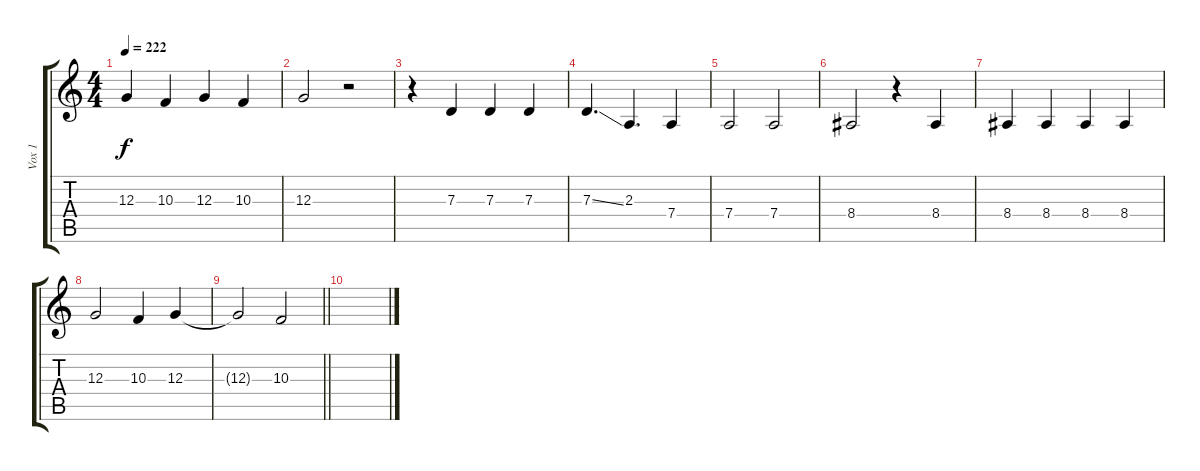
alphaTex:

\track ("Vox 1" "Vox 1") {instrument viola}
\staff {score tabs}
\tuning (E4 B3 G3 D3 A2 E2) {hide}
\ts (4 4)
\tempo 222
\clef g2
\ks c
12.3{t}.4{dy f} 10.3.4 12.3.4 10.3.4 |
12.3.2 r.2 |
r.4 7.3.4 7.3.4 7.3.4 |
7.3{ss}.4{d} 2.3.4{d} 7.4.4 |
7.4.2 7.4.2 |
8.4.2 r.4 8.4.4 |
8.4.4 8.4.4 8.4.4 8.4.4 |
12.3.2 10.3.4 12.3.4 |
\barLineRight lightlight
12.3{t}.2 10.3.2 |
\section ("" " ")
